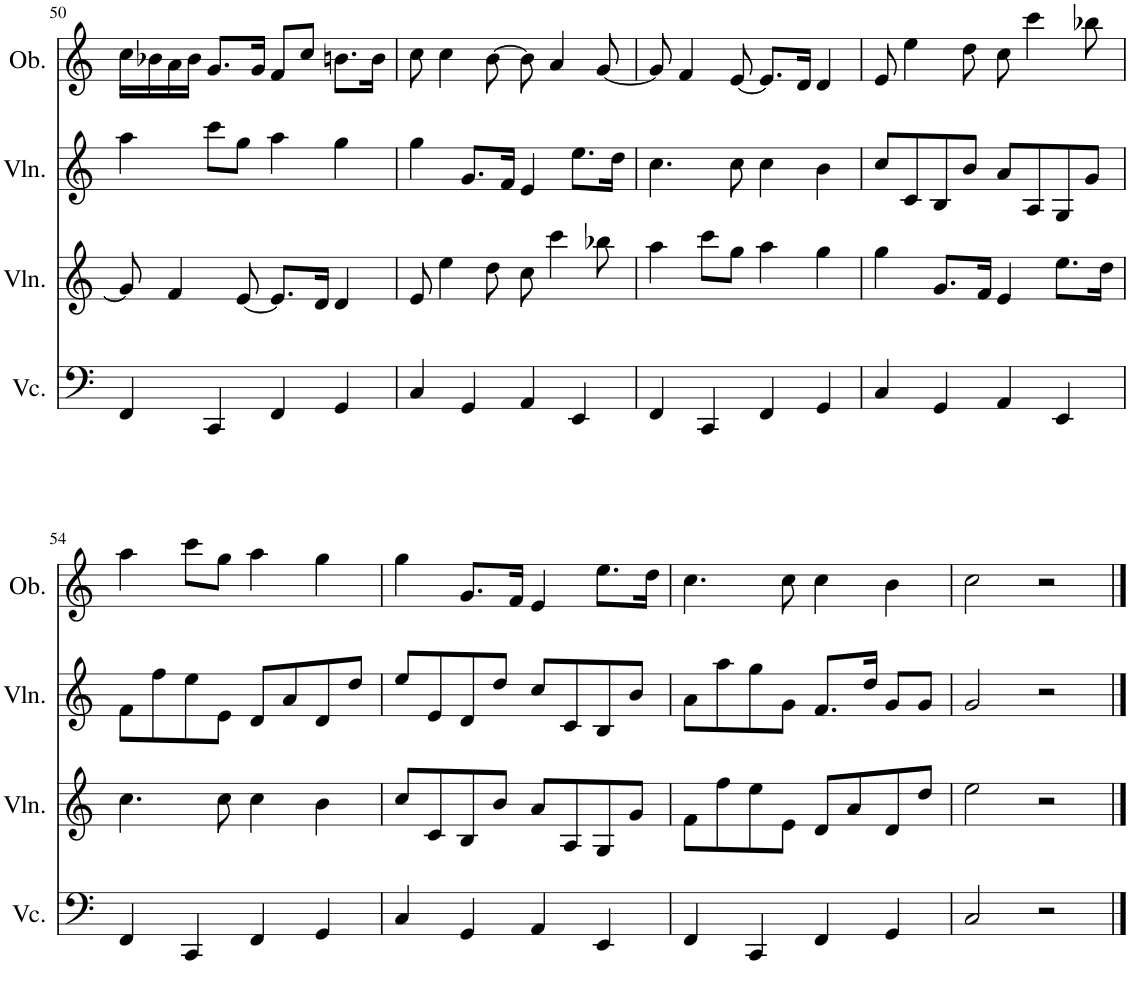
**kern	**kern	**kern	**kern
*part4	*part3	*part2	*part1
*staff4	*staff3	*staff2	*staff1
*I"Violoncello, Basso	*I"Violin, Violino II	*I"Violin, Violino I	*I"Oboe
*I'Vc.	*I'Vln.	*I'Vln.	*I'Ob.
!!LO:PB:g=z
*clefF4	*clefG2	*clefG2	*clefG2
*k[]	*k[]	*k[]	*k[]
*M4/4	*M4/4	*M4/4	*M4/4
=50	=50	=50	=50
4FF/	8g/]	4aa\	16cc\LL
.	.	.	16b-X\
.	4f/	.	16a\
.	.	.	16b-\JJ
4CC/	.	8ccc\L	8.g/L
.	[8e/	8gg\J	.
.	.	.	16g/Jk
4FF/	8.e/L]	4aa\	8f/L
.	.	.	8cc/J
.	16d/Jk	.	.
4GG/	4d/	4gg\	8.bn\L
.	.	.	16b\Jk
=51	=51	=51	=51
4C/	8e/	4gg\	8cc\
.	4ee\	.	4cc\
4GG/	.	8.g/L	.
.	8dd\	.	[8b\
.	.	16f/Jk	.
4AA/	8cc\	4e/	8b\]
.	4ccc\	.	4a/
4EE/	.	8.ee\L	.
.	8bb-X\	.	[8g/
.	.	16dd\Jk	.
=52	=52	=52	=52
4FF/	4aa\	4.cc\	8g/]
.	.	.	4f/
4CC/	8ccc\L	.	.
.	8gg\J	8cc\	[8e/
4FF/	4aa\	4cc\	8.e/L]
.	.	.	16d/Jk
4GG/	4gg\	4b\	4d/
=53	=53	=53	=53
4C/	4gg\	8cc/L	8e/
.	.	8c/	4ee\
4GG/	8.g/L	8B/	.
.	.	8b/J	8dd\
.	16f/Jk	.	.
4AA/	4e/	8a/L	8cc\
.	.	8A/	4ccc\
4EE/	8.ee\L	8G/	.
.	.	8g/J	8bb-X\
.	16dd\Jk	.	.
!!LO:LB:g=z
=54	=54	=54	=54
4FF/	4.cc\	8f\L	4aa\
.	.	8ff\	.
4CC/	.	8ee\	8ccc\L
.	8cc\	8e\J	8gg\J
4FF/	4cc\	8d/L	4aa\
.	.	8a/	.
4GG/	4b\	8d/	4gg\
.	.	8dd/J	.
=55	=55	=55	=55
4C/	8cc/L	8ee/L	4gg\
.	8c/	8e/	.
4GG/	8B/	8d/	8.g/L
.	8b/J	8dd/J	.
.	.	.	16f/Jk
4AA/	8a/L	8cc/L	4e/
.	8A/	8c/	.
4EE/	8G/	8B/	8.ee\L
.	8g/J	8b/J	.
.	.	.	16dd\Jk
=56	=56	=56	=56
4FF/	8f\L	8a\L	4.cc\
.	8ff\	8aa\	.
4CC/	8ee\	8gg\	.
.	8e\J	8g\J	8cc\
4FF/	8d/L	8.f/L	4cc\
.	8a/	.	.
.	.	16dd/Jk	.
4GG/	8d/	8g/L	4b\
.	8dd/J	8g/J	.
=57	=57	=57	=57
2C/	2ee\	2g/	2cc\
2r	2r	2r	2r
==	==	==	==
*-	*-	*-	*-
